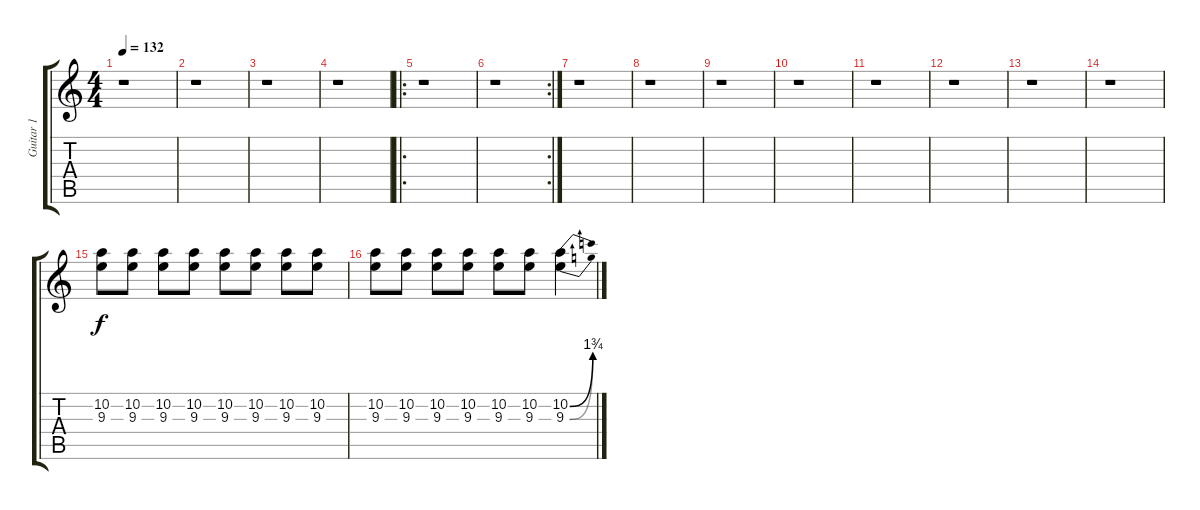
\track ("Guitar 1" "Guitar 1") {instrument electricguitarclean}
\staff {score tabs}
\tuning (E4 B3 G3 D3 A2 E2) {hide}
\ts (4 4)
\tempo 132
\clef g2
\ks c
r.1{dy f} |
r.1 |
r.1 |
r.1 |
\ro
r.1 |
\rc 2
r.1 |
r.1 |
r.1 |
r.1 |
r.1 |
r.1 |
r.1 |
r.1 |
r.1 |
(10.2 9.3).8{instrument overdrivenguitar} (10.2 9.3).8 (10.2 9.3).8 (10.2 9.3).8 (10.2 9.3).8 (10.2 9.3).8 (10.2 9.3).8 (10.2 9.3).8 |
(10.2 9.3).8 (10.2 9.3).8 (10.2 9.3).8 (10.2 9.3).8 (10.2 9.3).8 (10.2 9.3).8 (10.2{be (bend 0 0 60 7)} 9.3{be (bend 0 0 60 7)}).4
